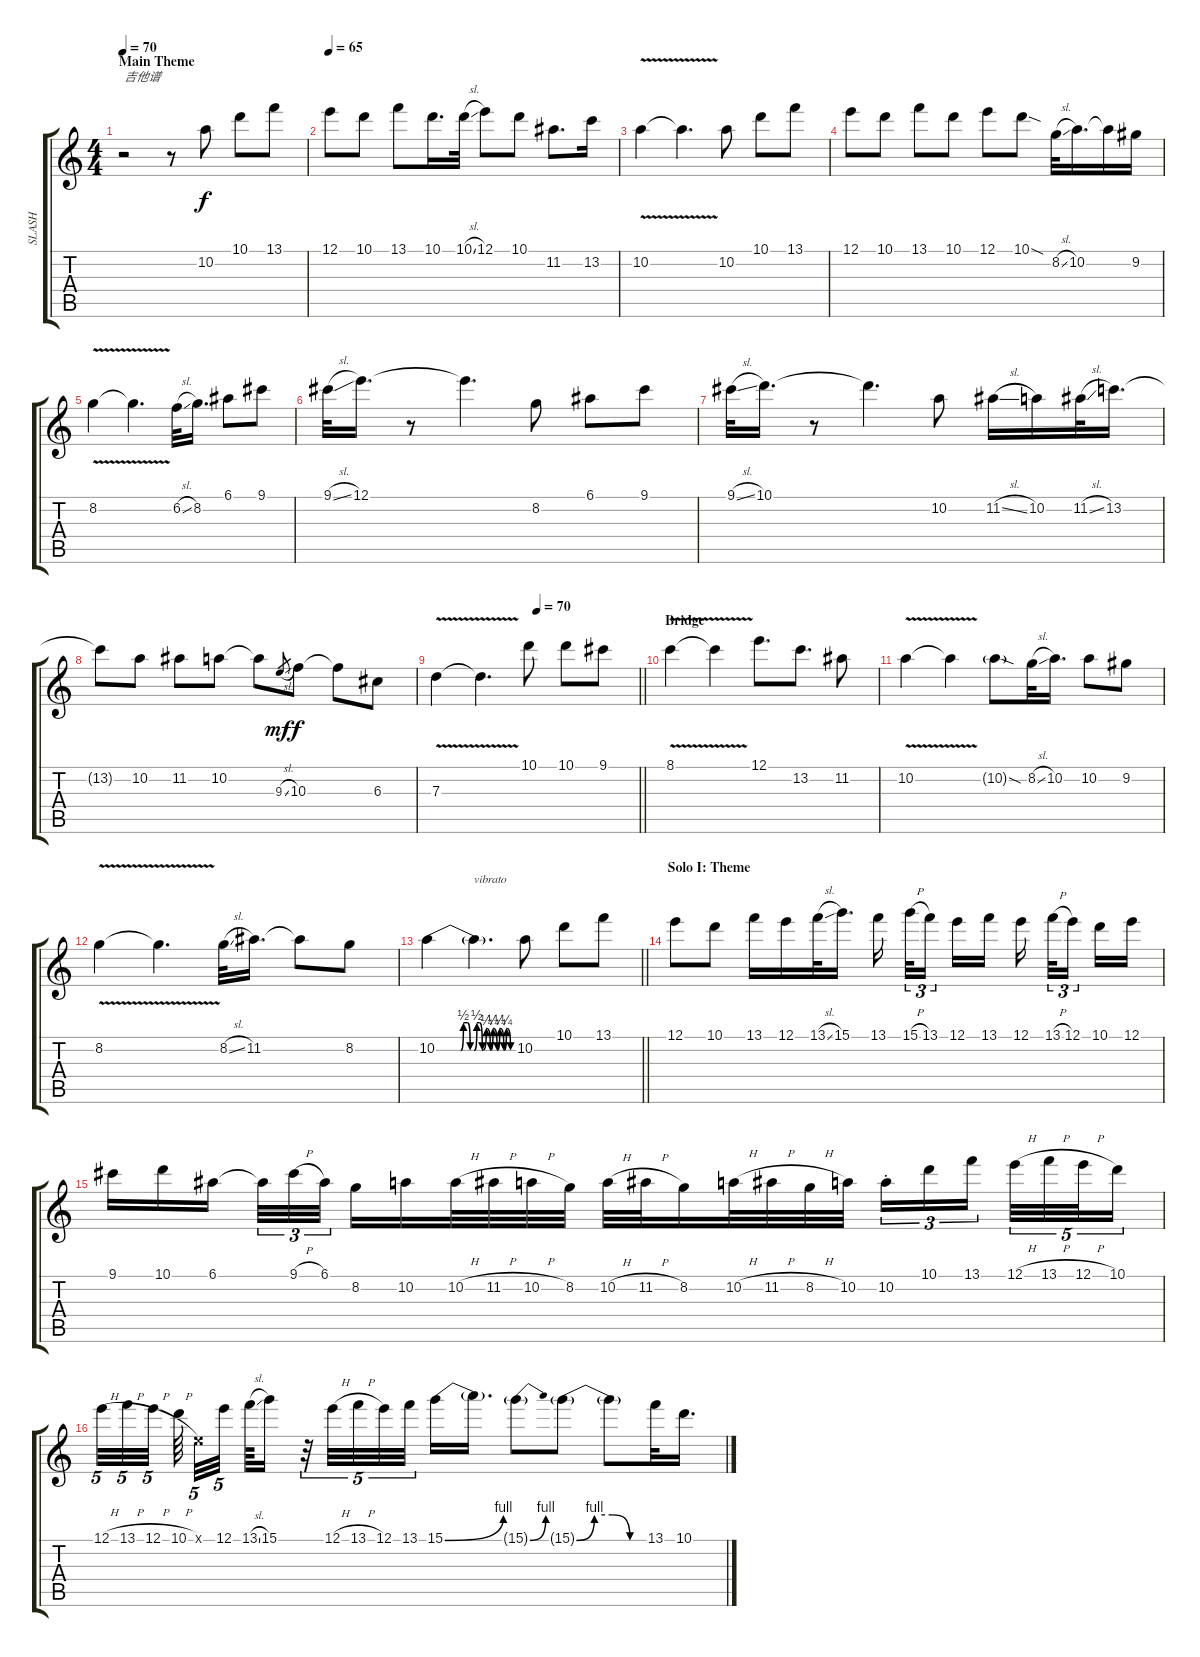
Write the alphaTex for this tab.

\track ("SLASH" "SLASH") {instrument overdrivenguitar}
\staff {score tabs}
\tuning (E4 B3 G3 D3 A2 E2) {hide}
\ts (4 4)
\section ("" "Main Theme")
\tempo 70
\tempo 60
\tempo 70
\clef g2
\ks c
r.2{txt "吉他谱" dy f instrument overdrivenguitar} r.8 10.2.8 10.1.8 13.1.8 |
\tempo 65
12.1.8 10.1.8 13.1.8 10.1.16{d} 10.1{sl}.32 12.1.8 10.1.8 11.2.8{d} 13.2.16 |
10.2{v}.4 10.2{t}.4{d} 10.2.8 10.1.8 13.1.8 |
12.1.8 10.1.8 13.1.8 10.1.8 12.1.8 10.1{sod}.8 8.2{sl}.32 10.2.16{d} 10.2{t}.16 9.2.16 |
8.2{v}.4 8.2{t}.4{d} 6.2{sl}.32 8.2.16{d} 6.1.8 9.1.8 |
9.1{sl}.32 12.1.16{d} r.8 12.1{t}.4{d} 8.2.8 6.1.8 9.1.8 |
9.1{sl}.32 10.1.16{d} r.8 10.1{t}.4{d} 10.2.8 11.2{sl}.16 10.2.16 11.2{sl}.32 13.2.16{d} |
13.2{t}.8 10.2.8 11.2.8 10.2.8 10.2{t}.8 9.3{sl}.8{gr dy mf} 10.3.8{dy f} 10.3{t}.8 6.3.8 |
\tempo (70 0.5)
\barLineRight lightlight
7.3{v}.4 7.3{t}.4{d} 10.1.8 10.1.8 9.1.8 |
\section ("" "Bridge")
8.1{v}.4 8.1{t}.4 12.1.8{d} 13.2.8{d} 11.2.8 |
10.2{v}.4 10.2{t}.4 10.2{sod g}.8 8.2{sl}.32 10.2.16{d} 10.2.8 9.2.8 |
8.2{v}.4 8.2{t}.4{d} 8.2{sl}.32 11.2.16{d} 11.2{t}.8 8.2.8 |
\barLineRight lightlight
10.2{be (custom 0 0 15 0 18 0 20 2 23 2 25 0 28 0 30 2 32 2 34 0 37 1 40 0 42 1 45 0 47 1 50 0 52 1 55 0 60 0)}.4 10.2{t}.4{d txt "vibrato"} 10.2.8 10.1.8 13.1.8 |
\section ("" "Solo I: Theme")
12.1.8 10.1.8 13.1.16 12.1.16 13.1{sl}.32 15.1.16{d} 13.1.16{beam splitsecondary} 15.1{h}.32{tu (3 2)} 13.1.16{tu (3 2) beam splitsecondary} 12.1.16 13.1.16 12.1.16{beam splitsecondary} 13.1{h}.32{tu (3 2)} 12.1.16{tu (3 2) beam splitsecondary} 10.1.16 12.1.16 |
9.1.16 10.1.16 6.1.16{beam splitsecondary} 6.1{t}.32{tu (3 2)} 9.1{h}.32{tu (3 2)} 6.1.32{tu (3 2)} 8.2.16 10.2.16 10.2{h}.32 11.2{h}.32 10.2{h}.32 8.2.32 10.2{h}.32 11.2{h}.32 8.2.16 10.2{h}.32 11.2{h}.32 8.2{h}.32 10.2.32 10.2{st}.16{tu (3 2)} 10.1.16{tu (3 2)} 13.1.16{tu (3 2) beam splitsecondary} 12.1{h}.32{tu (5 4)} 13.1{h}.32{tu (5 4)} 12.1{h}.32{tu (5 4)} 10.1.16{tu (5 4)} |
12.1{h}.32{tu (5 4)} 13.1{h}.32{tu (5 4)} 12.1{h}.32{tu (5 4) beam splitsecondary} 10.1{h}.64{beam splitsecondary} 0.1{x}.32{tu (5 4)} 12.1.32{tu (5 4) beam splitsecondary} 13.1{sl}.64 15.1.16 r.32{tu (5 4)} 12.1{h}.32{tu (5 4)} 13.1{h}.32{tu (5 4)} 12.1.32{tu (5 4)} 13.1.32{tu (5 4) beam splitsecondary} 15.1{be (bend 0 0 60 4)}.16 15.1{t}.16{d} 15.1{be (bend 0 0 60 4) g}.8 15.1{be (custom 0 0 15 4 30 4 45 0 60 0) g}.8 15.1{t}.8 13.1.32 10.1.16{d}
